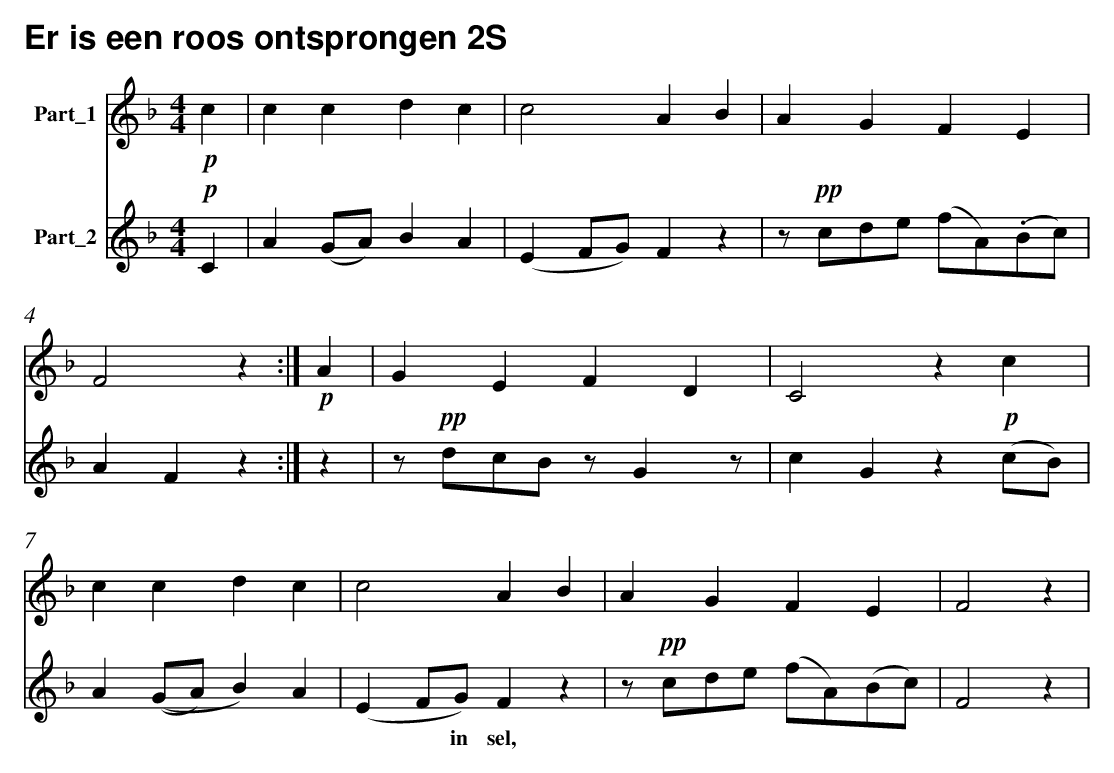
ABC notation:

X:1
T:Er is een roos ontsprongen 2S
%%score 1 2
L:1/4
M:4/4
K:F
V:1 treble nm="Part_1"
V:2 treble nm="Part_2"
V:1
!p! c | c c d c | c2 A B | A G F E |$ F2 z :|!p! A | G E F D | C2 z c |$ c c d c | c2 A B |
A G F E | F2 z |
V:2
!p! C | A (G/A/) B A | (E F/G/) F z | z/!pp! c/d/e/ (f/A/)(.B/c/) |$ A F z :| z |
w: ||||||
z/!pp! d/c/B/ z/ G z/ | c G z!p! (c/B/) |$ A ((G/A/) B) A | (E F/G/) F z |
w: |||* * in sel,|
z/!pp! c/d/e/ (f/A/)(B/c/) | F2 z |
w: ||
